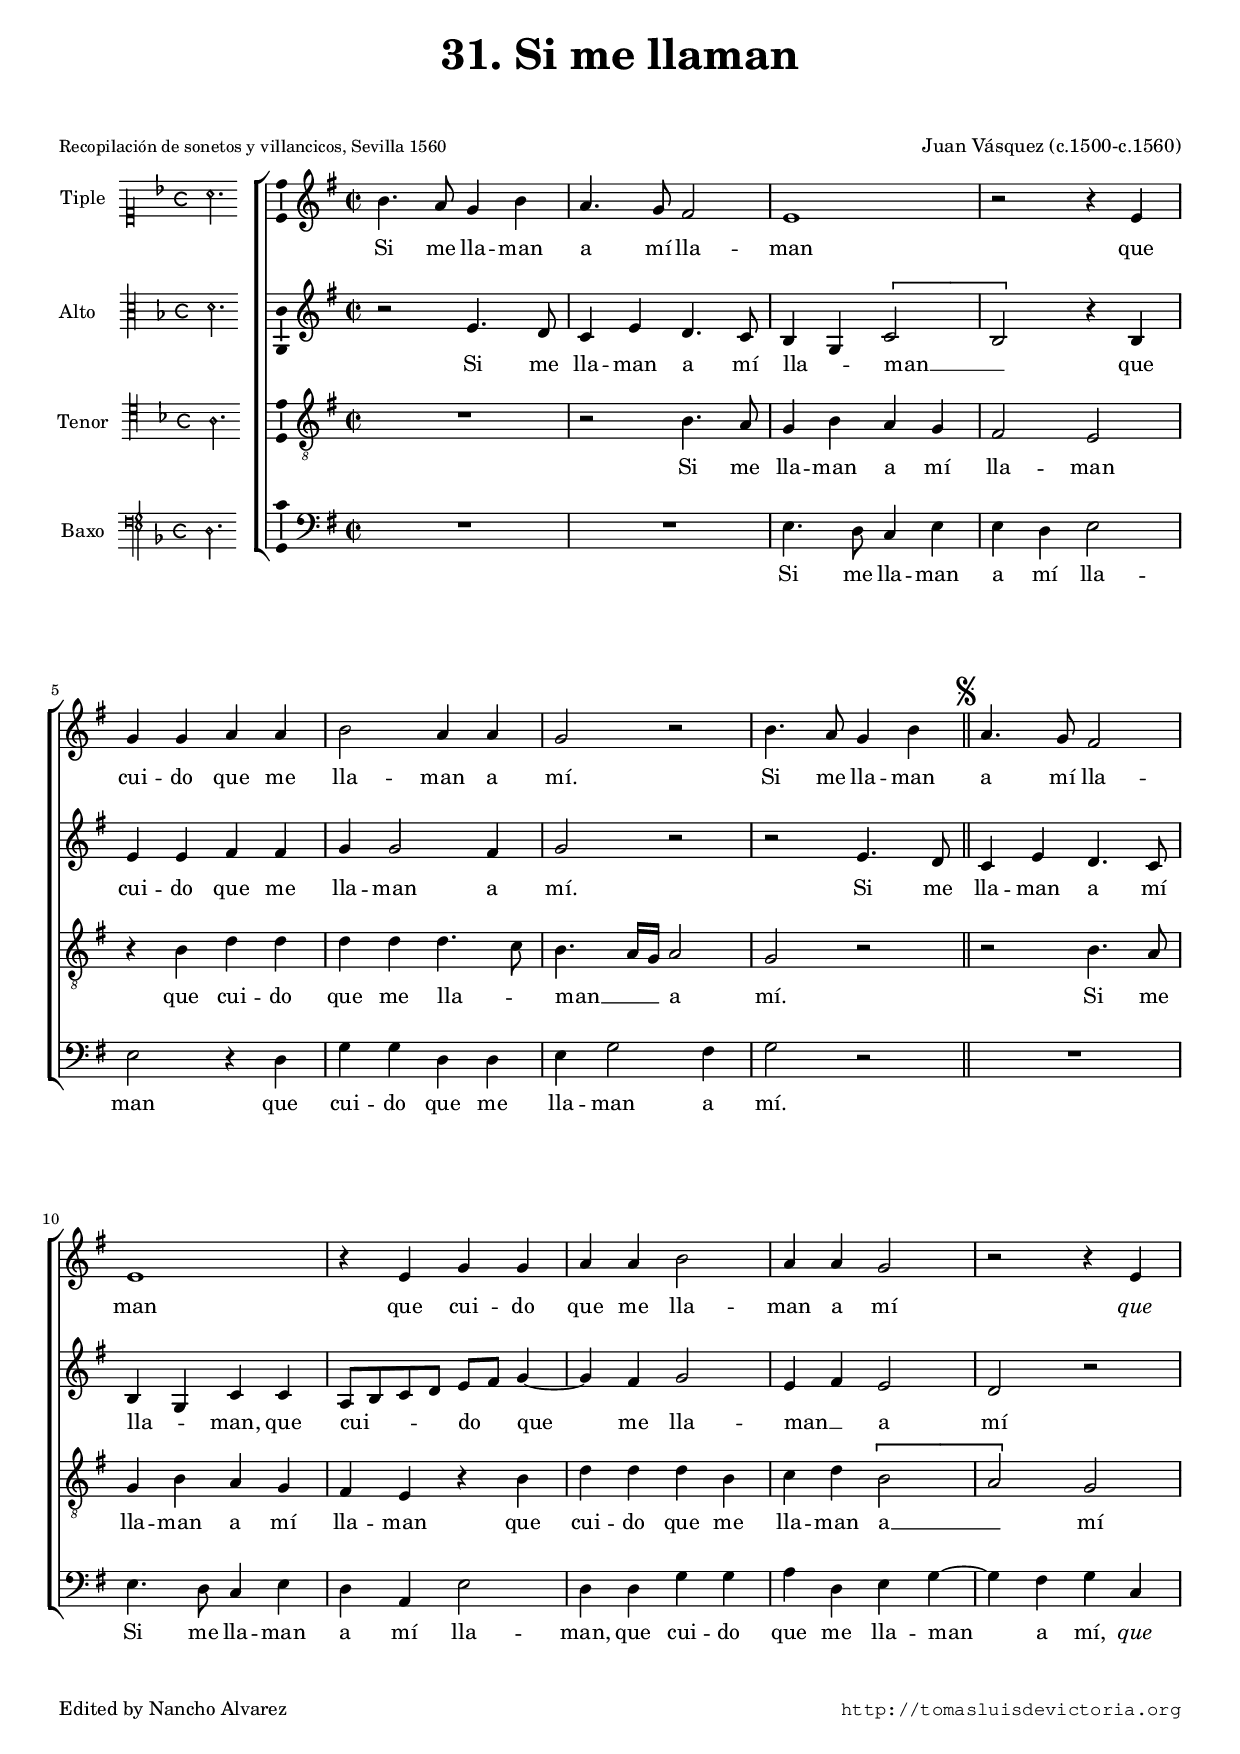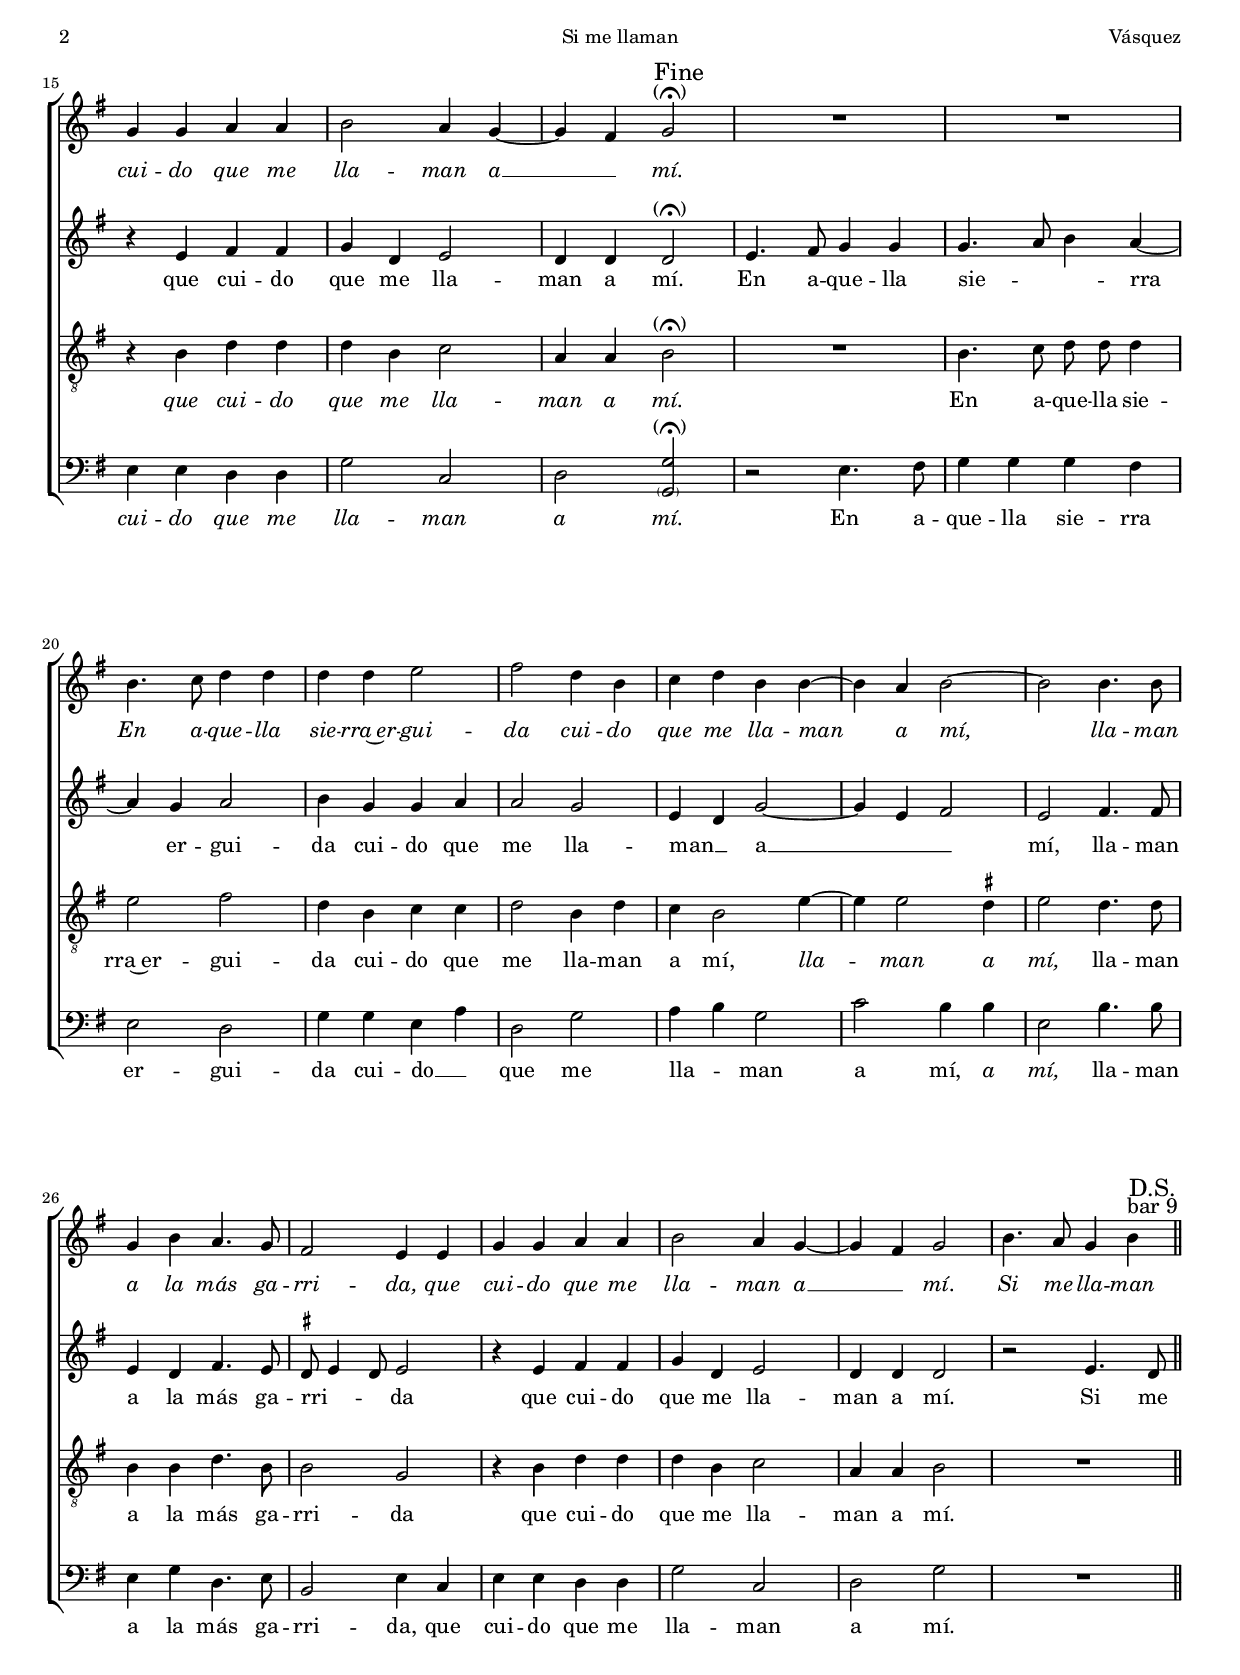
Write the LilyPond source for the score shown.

\version "2.18.0"

#(set-default-paper-size "a4")
#(set-global-staff-size 16.6)
#(ly:set-option 'point-and-click #f)
%mobile -s15.5 -i3.4 -ball

italicas=\override LyricText.font-shape = #'italic
rectas=\override LyricText.font-shape = #'upright
ss=\once \set suggestAccidentals = ##t
incipitwidth = 20
mtempo={\tempo 4 = 100}
mtempob={\tempo 4 = 50}
pfermata=\markup{\hspace #-1 \concat{"(" \smaller \musicglyph #"scripts.ufermata" ")"}}

htitle="Si me llaman"
hcomposer="Vásquez"

\header {
	title=\markup{\fontsize #3 "31. Si me llaman"}
	%subtitle=\markup{""}
	subsubtitle=\markup{\null \vspace #2 }
        composer = \markup{"Juan Vásquez (c.1500-c.1560)"}
        pdfauthor=\composer
        %opus="(-)"
	poet=\markup{\smaller "Recopilación de sonetos y villancicos, Sevilla 1560"} 
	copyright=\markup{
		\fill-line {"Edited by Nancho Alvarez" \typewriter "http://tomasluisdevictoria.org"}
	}
%	tagline=""
}

global={\key f \major \time 2/2 \skip 1*8
        \mark \markup{\smaller \musicglyph #"scripts.segno"}
        \bar "||"
        \skip 1*8 \skip 2
        \once \override Score.RehearsalMark.self-alignment-X=#left
        \mark \markup{"Fine"}
        \skip 2 \skip 1*14
        \override Score.RehearsalMark.self-alignment-X=#right
        \mark \markup{\center-column{"D.S." \smaller "bar 9"}}
        \bar "||"
}


cantus=\relative c''{
	a4. g8 f4 a
	g4. f8 e2
	d1
	r2 r4 d
	f f g g
	a2 g4 g
	f2 r
	a4. g8 f4 a
	g4. f8 e2
	d1
	r4 d f f
	g g a2
	g4 g f2
	r2 r4 d
	f f g g
	a2 g4 f ~
	f e f2^\pfermata 
	%tablet \break
	R1*2
	a4. bes8 c4 c
	c c d2
	e c4 a
	bes c a a ~
	a4 g a2 ~
	a a4. a8
	f4 a g4. f8
	e2 d4 d
	f f g g
	a2 g4 f ~
	f4 e f2
	a4. g8 f4 a
	
	
}

altus=\relative c'{
	r2 d4. c8
	bes4 d c4. bes8
	a4 f \[bes2
	a\] r4 a
	d d e e
	f f2 e4
	f2 r
	r2 d4. c8
	bes4 d c4. bes8
	a4 f bes bes
	g8[ a bes c] d[ e] f4 ~
	f e f2
	d4 e d2
	c r
	r4 d e e
	f c d2
	c4 c c2^\pfermata
	d4. e8 f4 f
	f4. g8 a4 g ~
	g4 f g2 % e4 f2, errata en original
	a4 f f g
	g2 f
	d4 c f2 ~
	f4 d e2
	d e4. e8
	d4 c e4. d8
	\ss cis8 d4 cis8 d2
	r4 d e e
	f c d2
	c4 c c2
	r2 d4. c8
	
	
}

tenor=\relative c'{
	R1
	r2 a4. g8
	f4 a g f
	e2 d
	r4 a' c c
	c c c4. bes8
	a4. g16[ f] g2
	f r
	r2 a4. g8
	f4 a g f
	e d r4 a'
	c c c a
	bes c \[a2
	g\] f2
	r4 a c c
	c a bes2
	g4 g a2^\pfermata 
	R1
	a4. bes8 c c c4
	d2 e
	c4 a bes bes
	c2 a4 c
	bes4 a2 d4 ~
	d d2 \ss cis4
	d2 c4. c8 
	a4 a c4. a8
	a2 f
	r4 a c c
	c a bes2
	g4 g a2
	R1
	
	
}

bassus=\relative c{
	R1*2
	d4. c8 bes4 d
	d c d2
	d r4 c
	f f c c
	d4 f2 e4
	f2 r
	R1
	d4. c8 bes4 d
	c g d'2
	c4 c f f
	g c, d f ~
	f e f bes,
	d d c c
	f2 bes,
	c <f \parenthesize f,>^\pfermata % ultima vez, abajo
	r2 d4. e8
	f4 f f e
	d2 c
	f4 f d g
	c,2 f
	g4 a f2
	bes a4 a
	d,2 a'4. a8
	d,4 f c4. d8
	a2 d4 bes
	d d c c
	f2 bes,
	c f
	R1
	
}

textocantus=\lyricmode{
Si me lla -- man a mí lla -- man
que cui -- do que me lla -- man a mí.
Si me lla -- man a mí lla -- man
que cui -- do que me lla -- man a mí
\italicas
que cui -- do que me lla -- man a __ _ mí.
En a -- que -- lla sie -- rra~er -- gui -- da
cui -- do que me lla -- man a mí,
lla -- man a la más ga -- rri -- da,
que cui -- do que me lla -- man a __ _ mí.
Si me lla -- man


}

textoaltus=\lyricmode{
Si me lla -- man a mí lla -- _ man __ _
que cui -- do que me lla -- man a mí.
Si me lla -- man a mí lla -- _ man,
que cui -- do que me lla -- man __ _ a mí
que cui -- do que me lla -- man a mí.
En a -- que -- lla sie -- _ _ rra er -- gui -- da
cui -- do que me lla -- man __ _ a __ _ _ mí,
lla -- man a la más ga -- rri -- _ _ da
que cui -- do que me lla -- man a mí.
Si me
}

textotenor=\lyricmode{
Si me lla -- man a mí lla -- man
que cui -- do que me lla -- _ man __ _ a mí.
Si me lla -- man a mí lla -- man
que cui -- do que me lla -- man a __ _ mí
\italicas
que cui -- do que me lla -- man a mí.
\rectas
En a -- que -- lla sie -- rra~er -- gui -- da
cui -- do que me lla -- man a mí, % falta el "me"
\italicas
lla -- man a mí,
\rectas
lla -- man a la más ga -- rri -- da
que cui -- do que me lla -- man a mí.


}

textobassus=\lyricmode{
Si me lla -- man a mí lla -- man
que cui -- do que me lla -- man a mí.
Si me lla -- man a mí lla -- man,
que cui -- do que me lla -- man a mí,
\italicas
que cui -- do que me lla -- man a mí.
\rectas
En a -- que -- lla sie -- rra er -- gui -- da
cui -- do __ _ que me lla -- _ man a mí,
\italicas 
a mí,
\rectas
lla -- man a la más ga -- rri -- da,
que cui -- do que me lla -- man a mí.

}


incipitcantus=\markup{
	\score{
		{ 
		\set Staff.instrumentName="Tiple  "
		\override NoteHead.style = #'neomensural
		\override Staff.TimeSignature.style = #'neomensural
		\cadenzaOn 
		\clef "petrucci-c1"
		\key f \major
		\time 4/4
		a'2.
		} 

	\layout { line-width=\incipitwidth indent = 0 }
	}
}

incipitaltus=\markup{
	\score{
		{ 
		\set Staff.instrumentName="Alto    "
		\override NoteHead.style = #'neomensural 
		\override Staff.TimeSignature.style = #'neomensural
		\cadenzaOn 
		\clef "petrucci-c3"
		\key f \major
		\time 4/4
                d'2.
		} 
	\layout { line-width=\incipitwidth indent = 0 }
	}
}


incipittenor=\markup{
	\score{
		{ 
		\set Staff.instrumentName="Tenor  "
		\override NoteHead.style = #'neomensural 
		\override Staff.TimeSignature.style = #'neomensural
		\cadenzaOn 
		\clef "petrucci-c4"
		\key f \major
		\time 4/4
                a2.
		} 
	\layout { line-width=\incipitwidth indent=0 }
	}
}

incipitbassus=\markup{
	\score{
		{ 
		\set Staff.instrumentName="Baxo  "
		\override NoteHead.style = #'neomensural
		\override Staff.TimeSignature.style = #'neomensural
		\cadenzaOn 
		\clef "petrucci-f4"
		\key f \major
		\time 4/4
                d2.
		} 
	\layout { line-width=\incipitwidth indent = 0 }
	}
}

%\layout {
%       \context {\Voice
%               \remove Ligature_bracket_engraver
%               \consists Mensural_ligature_engraver
%       }
%       line-width=\incipitwidth
%       indent = 0
%}

\score {\transpose c' d'{
\new ChoirStaff<<

	\new Staff <<\global
	\new Voice="v1" {
		\set Staff.instrumentName=\incipitcantus
		\clef "treble"
		\cantus }
	\new Lyrics \lyricsto "v1" {\textocantus }
	>>

	\new Staff <<\global
	\new Voice="v2" {
		\set Staff.instrumentName=\incipitaltus
		\clef "treble"
		\altus }
	\new Lyrics \lyricsto "v2" {\textoaltus }
	>>
	
	\new Staff <<\global
	\new Voice="v3" {
		\set Staff.instrumentName=\incipittenor
		\clef "G_8"
		\tenor }
	\new Lyrics \lyricsto "v3" {\textotenor }
	>>

	\new Staff <<\global
	\new Voice="v4" {
		\set Staff.instrumentName=\incipitbassus
		\clef "bass"
		\bassus }
	\new Lyrics \lyricsto "v4" {\textobassus }
	>>
	
>>

	} % transpose

\layout{ 
	\context {\Lyrics 
		\override VerticalAxisGroup.staff-affinity = #UP
		\override VerticalAxisGroup.nonstaff-relatedstaff-spacing =
			#'((basic-distance . 0) (minimum-distance . 0) (padding . 1))
		\override LyricText.font-size = #1.2
		\override LyricHyphen.minimum-distance = #0.5
	}
	\context {\Score 
		tempoHideNote = ##t
		\override BarNumber.padding = #2 
	}
	\context {\Voice 
		%melismaBusyProperties = #'()
		autoBeaming = ##f
	}
	\context {\Staff 
                %\RemoveEmptyStaves
                %\override VerticalAxisGroup.remove-first = ##t
		\override VerticalAxisGroup.staff-staff-spacing =
			#'((basic-distance . 11) (minimum-distance . 0) (padding . 1))
		\consists Ambitus_engraver 
		\override LigatureBracket.padding = #1
	}
}

%\midi { \mtempo }

}


\paper{
	evenHeaderMarkup=\markup  \fill-line { \fromproperty #'page:page-number-string \htitle \hcomposer }
	oddHeaderMarkup= \markup  \fill-line { \on-the-fly #not-first-page \hcomposer \on-the-fly #not-first-page \htitle \on-the-fly #not-first-page \fromproperty #'page:page-number-string }
	%system-count=20
	%page-count = 1
	systems-per-page = 3
	ragged-last-bottom = ##f
	indent=3.5\cm
	system-system-spacing =
	#'((basic-distance . 20) (minimum-distance . 0) (padding . 5))
	top-system-spacing = % header
	#'((basic-distance . 9) (minimum-distance . 0) (padding . 0))
	last-bottom-spacing = % footer
	#'((basic-distance . 13) (minimum-distance . 0) (padding . 0))
	markup-system-spacing.padding = #1.5
}
